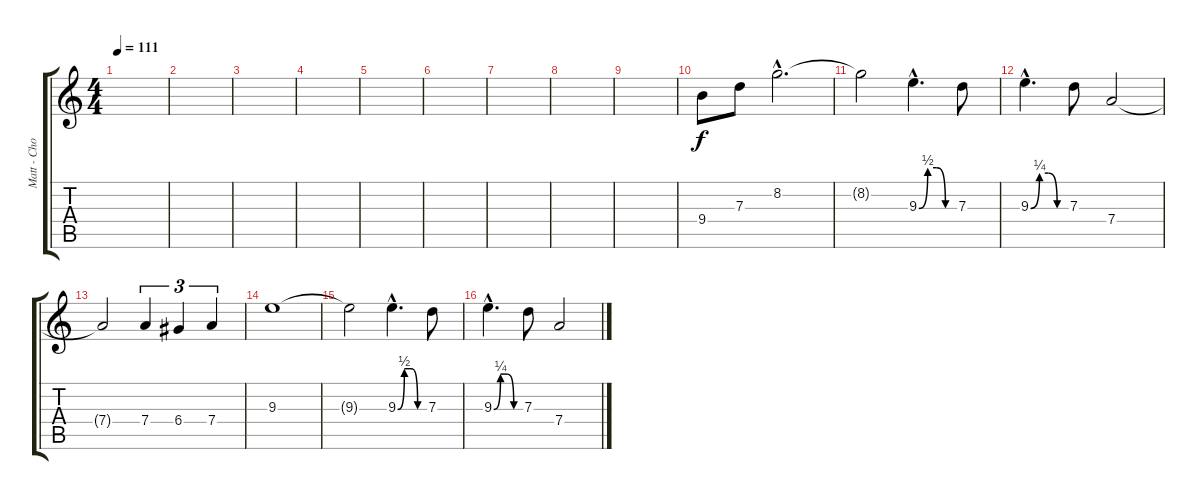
\track ("Matt - Chorus + Reverb Guitar" "Matt - Cho") {instrument acousticguitarsteel}
\staff {score tabs}
\tuning (E4 B3 G3 D3 A2 E2) {hide}
\ts (4 4)
\tempo 111
\clef g2
\ks c
|
|
|
|
|
|
|
|
|
9.4.8 7.3.8 8.2{hac}.2{d} |
8.2{t}.2 9.3{be (custom 0 0 15 2 30 2 45 0 60 0) hac}.4{d} 7.3.8 |
9.3{be (custom 0 0 15 1 30 1 45 0 60 0) hac}.4{d} 7.3.8 7.4.2 |
7.4{t}.2 7.4.4{tu (3 2)} 6.4.4{tu (3 2)} 7.4.4{tu (3 2)} |
9.3.1 |
9.3{t}.2 9.3{be (custom 0 0 15 2 30 2 45 0 60 0) hac}.4{d} 7.3.8 |
9.3{be (custom 0 0 15 1 30 1 45 0 60 0) hac}.4{d} 7.3.8 7.4.2
